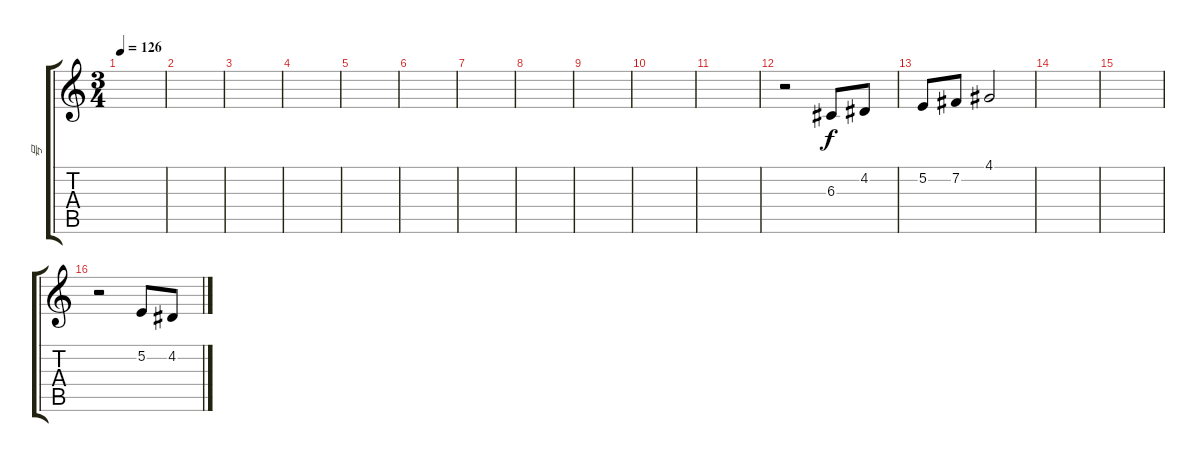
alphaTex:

\track ("号" "号") {instrument frenchhorn}
\staff {score tabs}
\tuning (E4 B3 G3 D3 A2 E2) {hide}
\ts (3 4)
\tempo 126
\clef g2
\ks c
|
|
|
|
|
|
|
|
|
|
|
r.2 6.3.8 4.2.8 |
5.2.8 7.2.8 4.1.2 |
|
|
r.2 5.2.8 4.2.8
